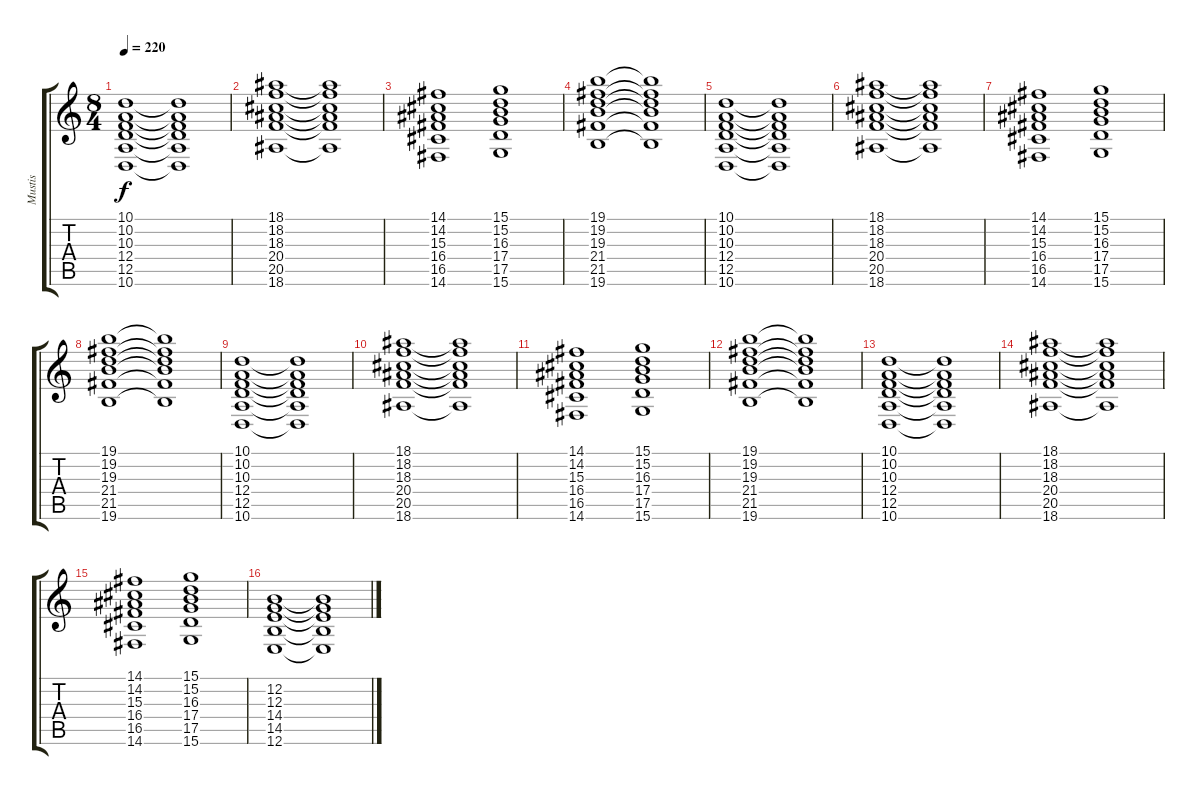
\track ("Mustis" "Mustis") {instrument choiraahs}
\staff {score tabs}
\tuning (E4 B3 G3 D3 A2 E2) {hide}
\ts (8 4)
\tempo 220
\clef g2
\ks c
(10.1 10.2 10.3 12.4 12.5 10.6).1{dy f} (10.1{t} 10.2{t} 10.3{t} 12.4{t} 12.5{t} 10.6{t}).1 |
(18.1 18.2 18.3 20.4 20.5 18.6).1 (18.1{t} 18.2{t} 18.3{t} 20.4{t} 20.5{t} 18.6{t}).1 |
(14.1 14.2 15.3 16.4 16.5 14.6).1 (15.1 15.2 16.3 17.4 17.5 15.6).1 |
(19.1 19.2 19.3 21.4 21.5 19.6).1 (19.1{t} 19.2{t} 19.3{t} 21.4{t} 21.5{t} 19.6{t}).1 |
(10.1 10.2 10.3 12.4 12.5 10.6).1 (10.1{t} 10.2{t} 10.3{t} 12.4{t} 12.5{t} 10.6{t}).1 |
(18.1 18.2 18.3 20.4 20.5 18.6).1 (18.1{t} 18.2{t} 18.3{t} 20.4{t} 20.5{t} 18.6{t}).1 |
(14.1 14.2 15.3 16.4 16.5 14.6).1 (15.1 15.2 16.3 17.4 17.5 15.6).1 |
(19.1 19.2 19.3 21.4 21.5 19.6).1 (19.1{t} 19.2{t} 19.3{t} 21.4{t} 21.5{t} 19.6{t}).1 |
(10.1 10.2 10.3 12.4 12.5 10.6).1 (10.1{t} 10.2{t} 10.3{t} 12.4{t} 12.5{t} 10.6{t}).1 |
(18.1 18.2 18.3 20.4 20.5 18.6).1 (18.1{t} 18.2{t} 18.3{t} 20.4{t} 20.5{t} 18.6{t}).1 |
(14.1 14.2 15.3 16.4 16.5 14.6).1 (15.1 15.2 16.3 17.4 17.5 15.6).1 |
(19.1 19.2 19.3 21.4 21.5 19.6).1 (19.1{t} 19.2{t} 19.3{t} 21.4{t} 21.5{t} 19.6{t}).1 |
(10.1 10.2 10.3 12.4 12.5 10.6).1 (10.1{t} 10.2{t} 10.3{t} 12.4{t} 12.5{t} 10.6{t}).1 |
(18.1 18.2 18.3 20.4 20.5 18.6).1 (18.1{t} 18.2{t} 18.3{t} 20.4{t} 20.5{t} 18.6{t}).1 |
(14.1 14.2 15.3 16.4 16.5 14.6).1 (15.1 15.2 16.3 17.4 17.5 15.6).1 |
(12.2 12.3 14.4 14.5 12.6).1 (12.2{t} 12.3{t} 14.4{t} 14.5{t} 12.6{t}).1
